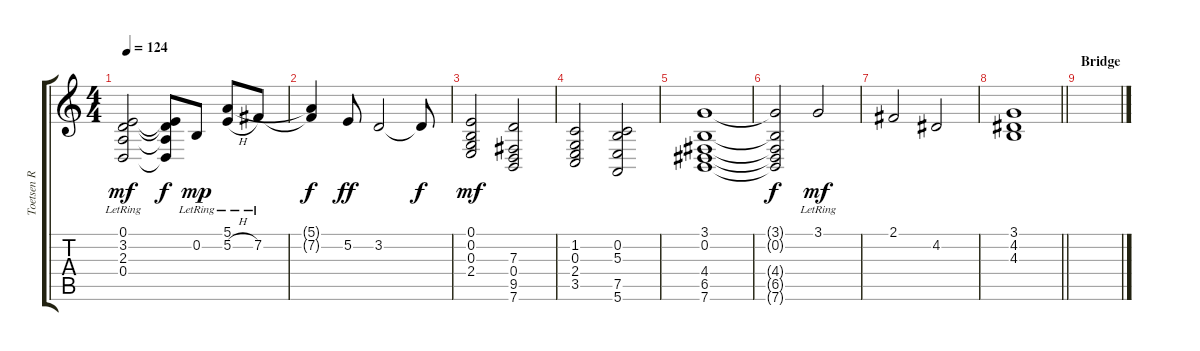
\track ("Toetsen R" "Toetsen R") {instrument acousticgrandpiano}
\staff {score tabs}
\tuning (E4 B3 G3 D3 A2 E2) {hide}
\ts (4 4)
\tempo 124
\clef g2
\ks c
(0.1{lr} 3.2{lr} 2.3{lr} 0.4{lr}).2{dy mf} (0.1{t} 3.2{t} 2.3{t} 0.4{t}).8{dy f} 0.2{lr}.8{dy mp} (5.1{lr} 5.2{h lr}).8 7.2{lr}.8 |
(5.1{t} 7.2{t}).4{dy f} 5.2.8{dy ff} 3.2.2 3.2{t}.8{dy f} |
(0.1 0.2 0.3 2.4).2{dy mf} (7.3 0.4 9.5 7.6).2 |
(1.2 0.3 2.4 3.5).2 (0.2 5.3 7.5 5.6).2 |
(3.1 0.2 4.4 6.5 7.6).1 |
(3.1{t} 0.2{t} 4.4{t} 6.5{t} 7.6{t}).2{dy f} 3.1{lr}.2{dy mf} |
2.1.2 4.2.2 |
\barLineRight lightlight
(3.1 4.2 4.3).1 |
\section ("" "Bridge")
